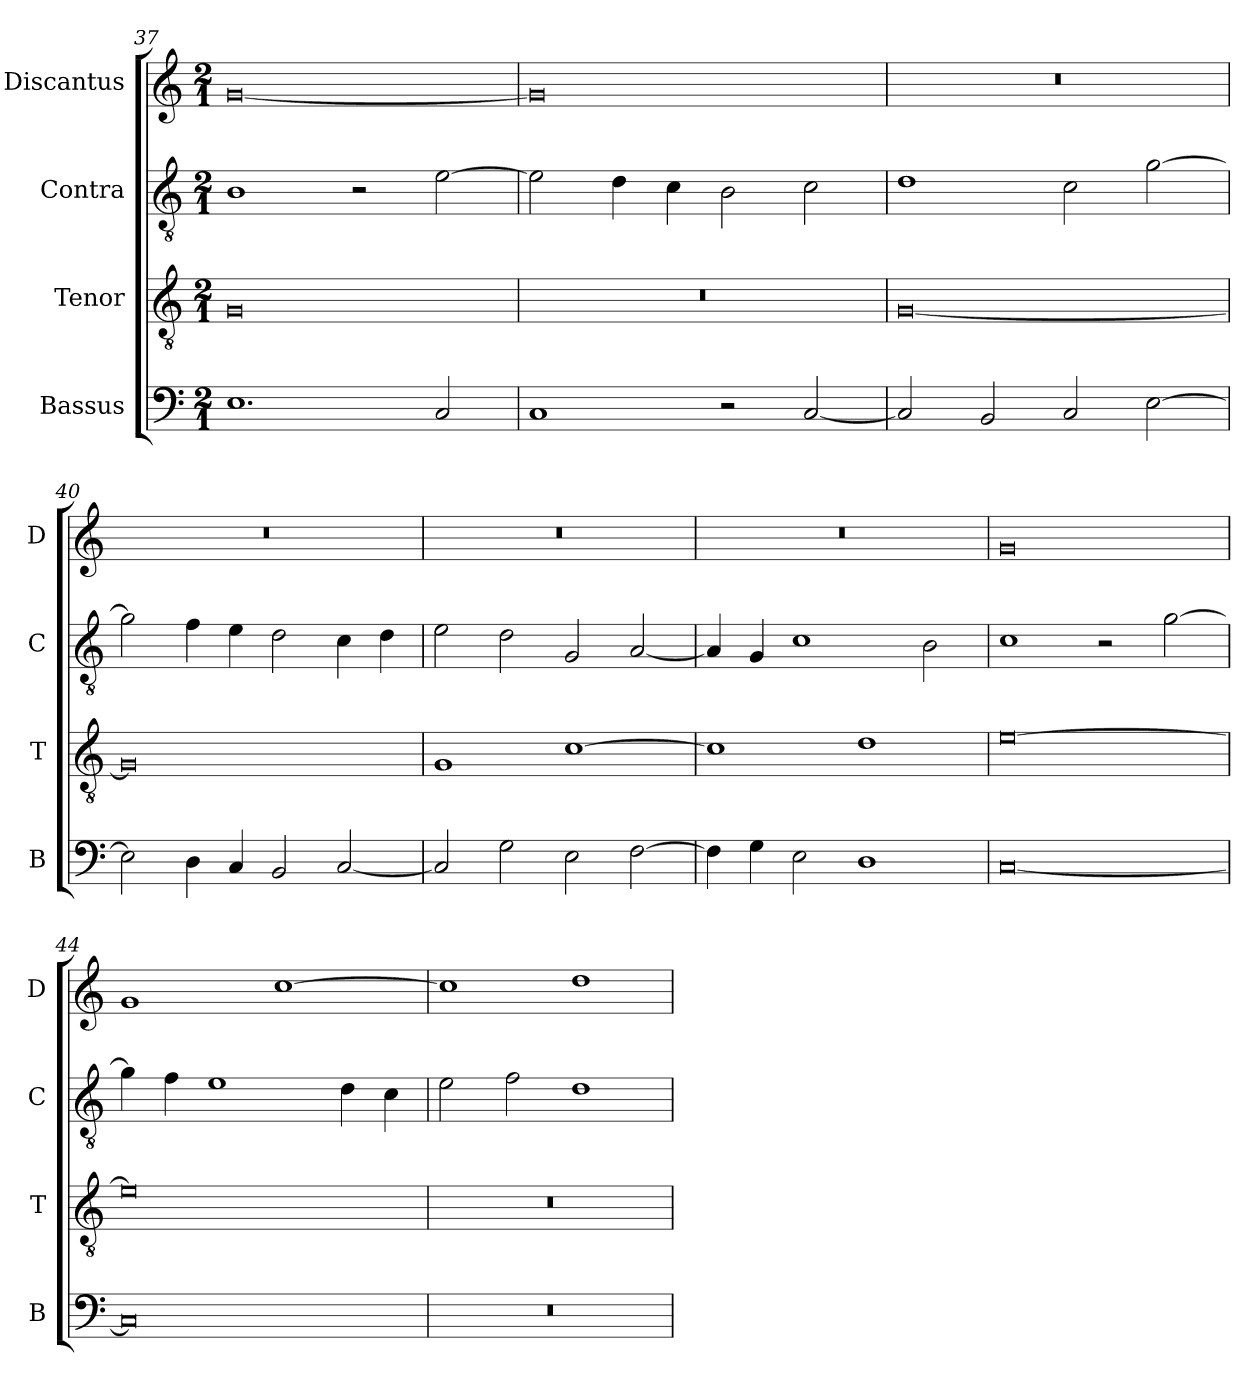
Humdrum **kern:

**kern	**kern	**kern	**kern
*part4	*part3	*part2	*part1
*staff4	*staff3	*staff2	*staff1
*I"Bassus	*I"Tenor	*I"Contra	*I"Discantus
*I'B	*I'T	*I'C	*I'D
*clefF4	*clefGv2	*clefGv2	*clefG2
*k[]	*k[]	*k[]	*k[]
*M2/1	*M2/1	*M2/1	*M2/1
=37	=37	=37	=37
1.E	0G	1B	[0g
.	.	2r	.
2C/	.	[2e\	.
=38	=38	=38	=38
1C	0r	2e\]	0g]
.	.	4d\	.
.	.	4c\	.
2r	.	2B\	.
[2C/	.	2c\	.
=39	=39	=39	=39
2C/]	[0G	1d	0r
2BB/	.	.	.
2C/	.	2c\	.
[2E\	.	[2g\	.
=40	=40	=40	=40
2E\]	0G]	2g\]	0r
4D\	.	4f\	.
4C/	.	4e\	.
2BB/	.	2d\	.
[2C/	.	4c\	.
.	.	4d\	.
=41	=41	=41	=41
2C/]	1G	2e\	0r
2G\	.	2d\	.
2E\	[1c	2G/	.
[2F\	.	[2A/	.
=42	=42	=42	=42
4F\]	1c]	4A/]	0r
4G\	.	4G/	.
2E\	.	1c	.
1D	1d	.	.
.	.	2B\	.
=43	=43	=43	=43
[0C	[0e	1c	0g
.	.	2r	.
.	.	[2g\	.
=44	=44	=44	=44
0C]	0e]	4g\]	1g
.	.	4f\	.
.	.	1e	.
.	.	.	[1cc
.	.	4d\	.
.	.	4c\	.
=45	=45	=45	=45
0r	0r	2e\	1cc]
.	.	2f\	.
.	.	1d	1dd
=	=	=	=
*-	*-	*-	*-
